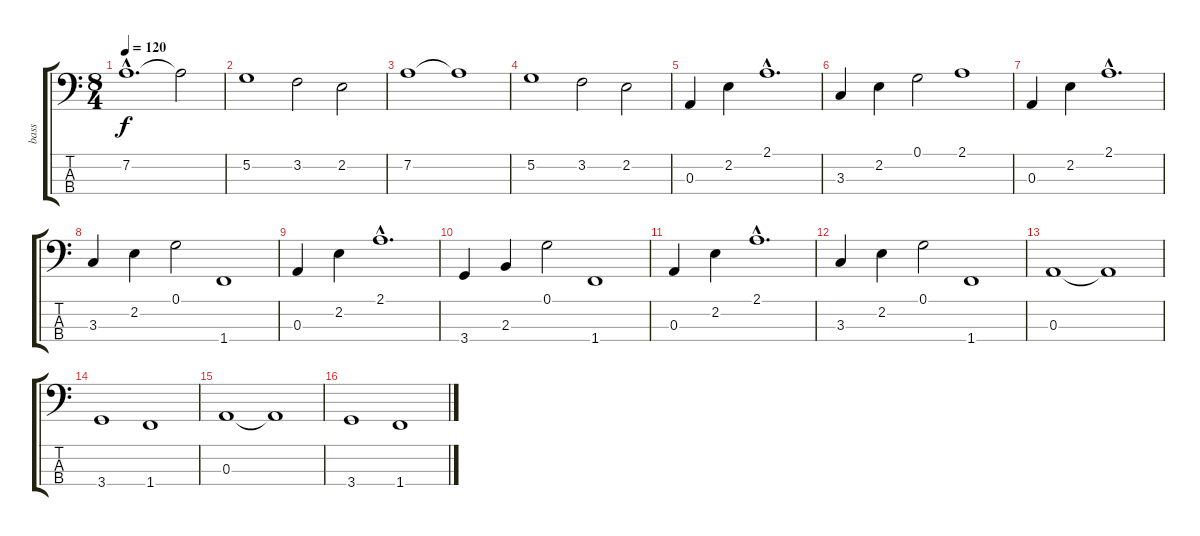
\track ("bass" "bass") {instrument fretlessbass}
\staff {score tabs}
\tuning (G2 D2 A1 E1) {hide}
\ts (8 4)
\tempo 120
\clef f4
\ks c
7.2{hac}.1{d dy f instrument fretlessbass} 7.2{t}.2 |
5.2.1 3.2.2 2.2.2 |
7.2.1 7.2{t}.1 |
5.2.1 3.2.2 2.2.2 |
0.3.4 2.2.4{txt ""} 2.1{hac}.1{d} |
3.3.4 2.2.4 0.1.2 2.1.1 |
0.3.4 2.2.4 2.1{hac}.1{d} |
3.3.4 2.2.4 0.1.2 1.4.1 |
0.3.4 2.2.4 2.1{hac}.1{d} |
3.4.4 2.3.4 0.1.2 1.4.1 |
0.3.4 2.2.4 2.1{hac}.1{d} |
3.3.4 2.2.4 0.1.2 1.4.1 |
0.3.1 0.3{t}.1 |
3.4.1 1.4.1 |
0.3.1 0.3{t}.1 |
3.4.1 1.4.1
